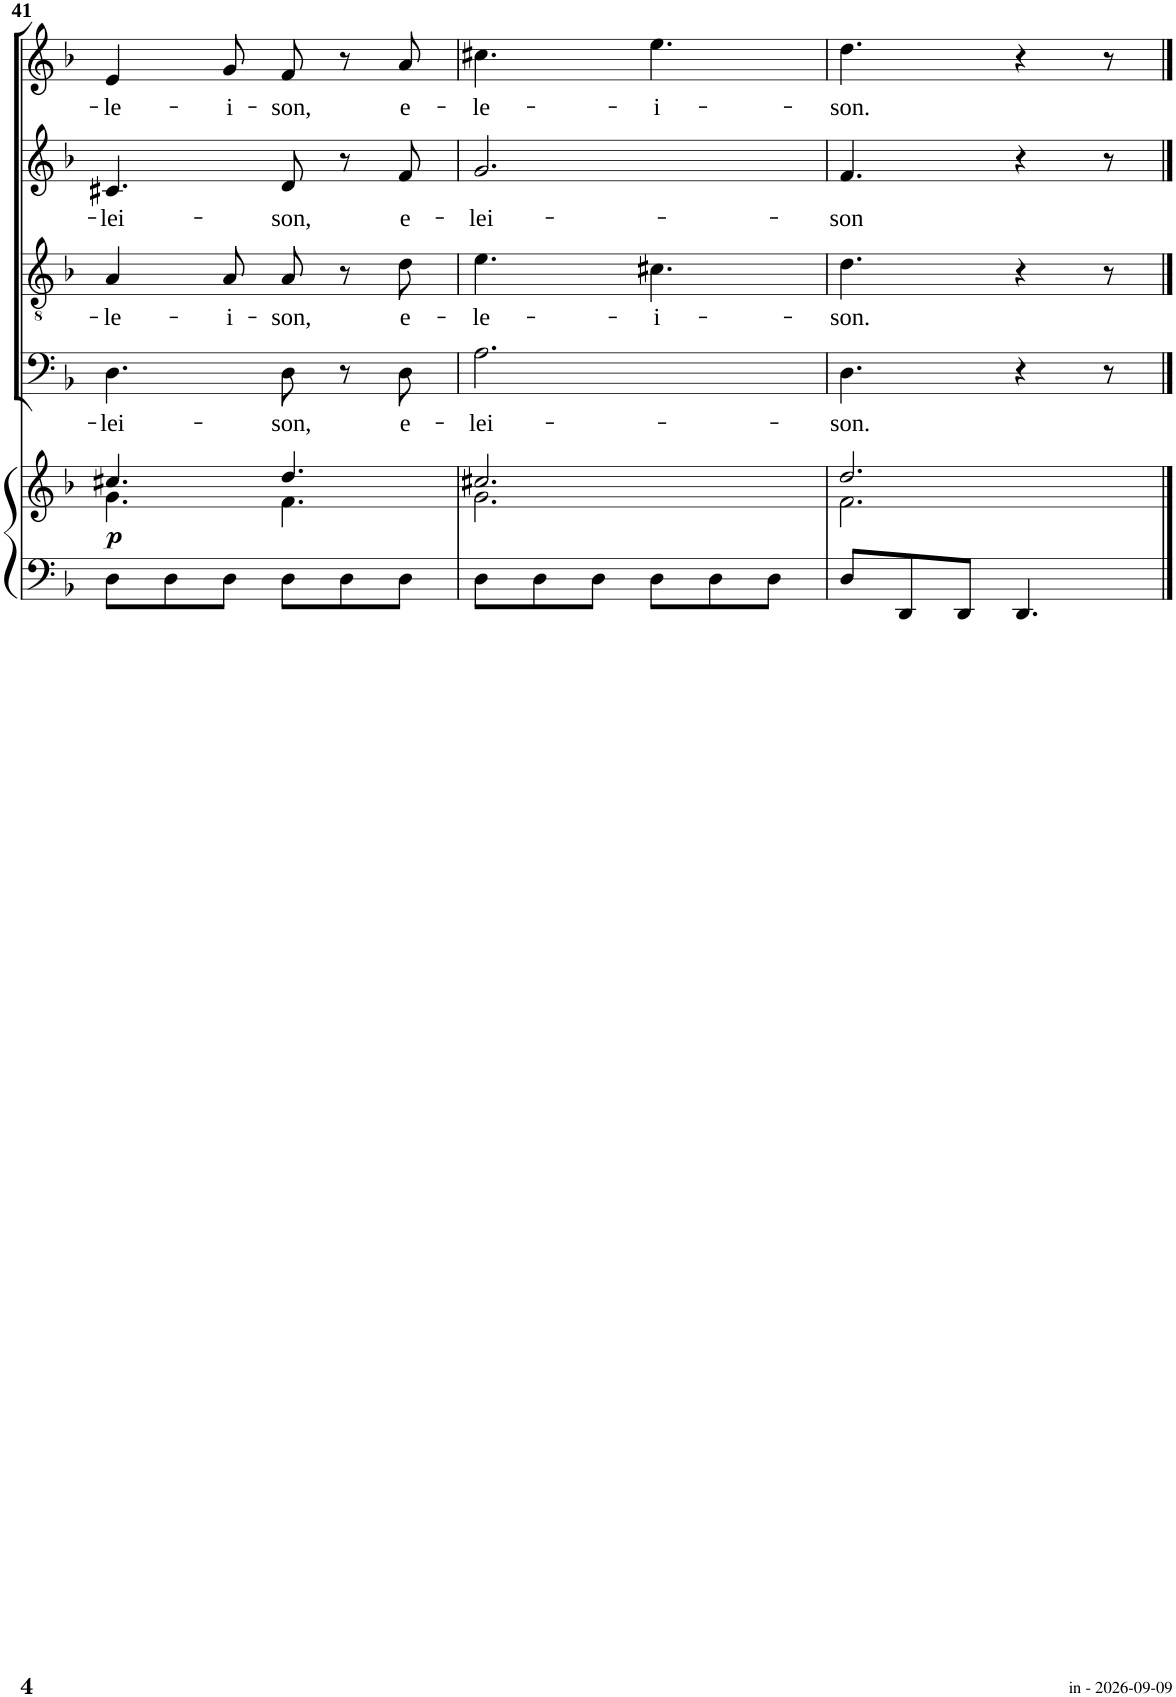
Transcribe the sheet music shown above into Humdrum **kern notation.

**kern	**kern	**dynam	**kern	**text	**kern	**text	**kern	**text	**kern	**text
*part5	*part5	*part5	*part4	*part4	*part3	*part3	*part2	*part2	*part1	*part1
*staff6	*staff5	*staff5/6	*staff4	*staff4	*staff3	*staff3	*staff2	*staff2	*staff1	*staff1
*I"Organ	*	*	*I"Bass	*	*I"Tenor	*	*I"Alto	*	*I"Soprano	*
!!LO:PB:g=z
*clefF4	*clefG2	*	*clefF4	*	*clefGv2	*	*clefG2	*	*clefG2	*
*k[b-]	*k[b-]	*	*k[b-]	*	*k[b-]	*	*k[b-]	*	*k[b-]	*
*M6/8	*M6/8	*	*M6/8	*	*M6/8	*	*M6/8	*	*M6/8	*
=41	=41	=41	=41	=41	=41	=41	=41	=41	=41	=41
*	*^	*	*	*	*	*	*	*	*	*
!	!	!	!LO:DY:b	!	!LO:LY:b	!	!LO:LY:b	!	!LO:LY:b	!	!LO:LY:b
8D\L	4.cc#X/	4.g\	p	4.D\	-lei-	4A/	-le-	4.c#X/	-lei-	4e/	-le-
8D\	.	.	.	.	.	.	.	.	.	.	.
!	!	!	!	!	!	!	!LO:LY:b	!	!	!	!LO:LY:b
8D\J	.	.	.	.	.	8A/	-i-	.	.	8g/	-i-
!	!	!	!	!	!LO:LY:b	!	!LO:LY:b	!	!LO:LY:b	!	!LO:LY:b
8D\L	4.dd/	4.f\	.	8D\	-son,	8A/	-son,	8d/	-son,	8f/	-son,
8D\	.	.	.	8r	.	8r	.	8r	.	8r	.
!	!	!	!	!	!LO:LY:b	!	!LO:LY:b	!	!LO:LY:b	!	!LO:LY:b
8D\J	.	.	.	8D\	e-	8d\	e-	8f/	e-	8a/	e-
=42	=42	=42	=42	=42	=42	=42	=42	=42	=42	=42	=42
!	!	!	!	!	!LO:LY:b	!	!LO:LY:b	!	!LO:LY:b	!	!LO:LY:b
8D\L	2.cc#X/	2.g\	.	2.A\	-lei-	4.e\	-le-	2.g/	-lei-	4.cc#X\	-le-
8D\	.	.	.	.	.	.	.	.	.	.	.
8D\J	.	.	.	.	.	.	.	.	.	.	.
!	!	!	!	!	!	!	!LO:LY:b	!	!	!	!LO:LY:b
8D\L	.	.	.	.	.	4.c#X\	-i-	.	.	4.ee\	-i-
8D\	.	.	.	.	.	.	.	.	.	.	.
8D\J	.	.	.	.	.	.	.	.	.	.	.
=43	=43	=43	=43	=43	=43	=43	=43	=43	=43	=43	=43
!	!	!	!	!	!LO:LY:b	!	!LO:LY:b	!	!LO:LY:b	!	!LO:LY:b
8D/L	2.dd/	2.f\	.	4.D\	-son.	4.d\	-son.	4.f/	-son	4.dd\	-son.
8DD/	.	.	.	.	.	.	.	.	.	.	.
8DD/J	.	.	.	.	.	.	.	.	.	.	.
4.DD/	.	.	.	4r	.	4r	.	4r	.	4r	.
.	.	.	.	8r	.	8r	.	8r	.	8r	.
*	*v	*v	*	*	*	*	*	*	*	*	*
==	==	==	==	==	==	==	==	==	==	==
*-	*-	*-	*-	*-	*-	*-	*-	*-	*-	*-
